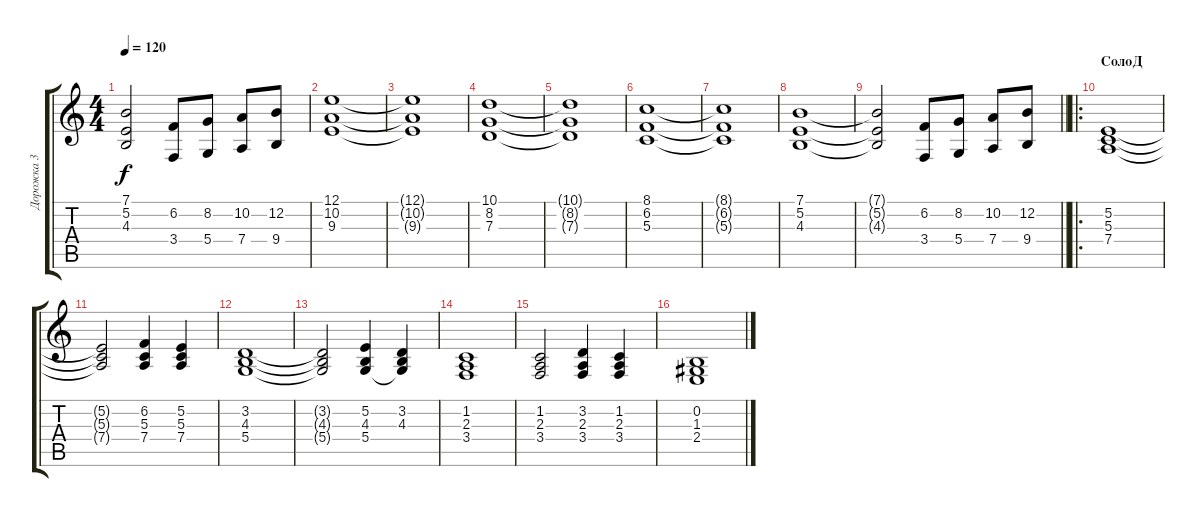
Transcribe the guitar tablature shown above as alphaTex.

\track ("Дорожка 3" "Дорожка 3") {instrument stringensemble1}
\staff {score tabs}
\tuning (E4 B3 G3 D3 A2 E2) {hide}
\ts (4 4)
\tempo 120
\clef g2
\ks c
(7.1{t} 5.2{t} 4.3{t}).2{dy f} (6.2 3.4).8 (8.2 5.4).8 (10.2 7.4).8 (12.2 9.4).8 |
(12.1 10.2 9.3).1 |
(12.1{t} 10.2{t} 9.3{t}).1 |
(10.1 8.2 7.3).1 |
(10.1{t} 8.2{t} 7.3{t}).1 |
(8.1 6.2 5.3).1 |
(8.1{t} 6.2{t} 5.3{t}).1 |
(7.1 5.2 4.3).1 |
\barLineRight lightlight
(7.1{t} 5.2{t} 4.3{t}).2 (6.2 3.4).8 (8.2 5.4).8 (10.2 7.4).8 (12.2 9.4).8 |
\ro
\section ("" "СолоД")
(5.2 5.3 7.4).1 |
(5.2{t} 5.3{t} 7.4{t}).2 (6.2 5.3 7.4).4 (5.2 5.3 7.4).4 |
(3.2 4.3 5.4).1 |
(3.2{t} 4.3{t} 5.4{t}).2 (5.2 4.3 5.4).4 (3.2 4.3 5.4{t}).4 |
(1.2 2.3 3.4).1 |
(1.2 2.3 3.4).2 (3.2 2.3 3.4).4 (1.2 2.3 3.4).4 |
(0.2 1.3 2.4).1
